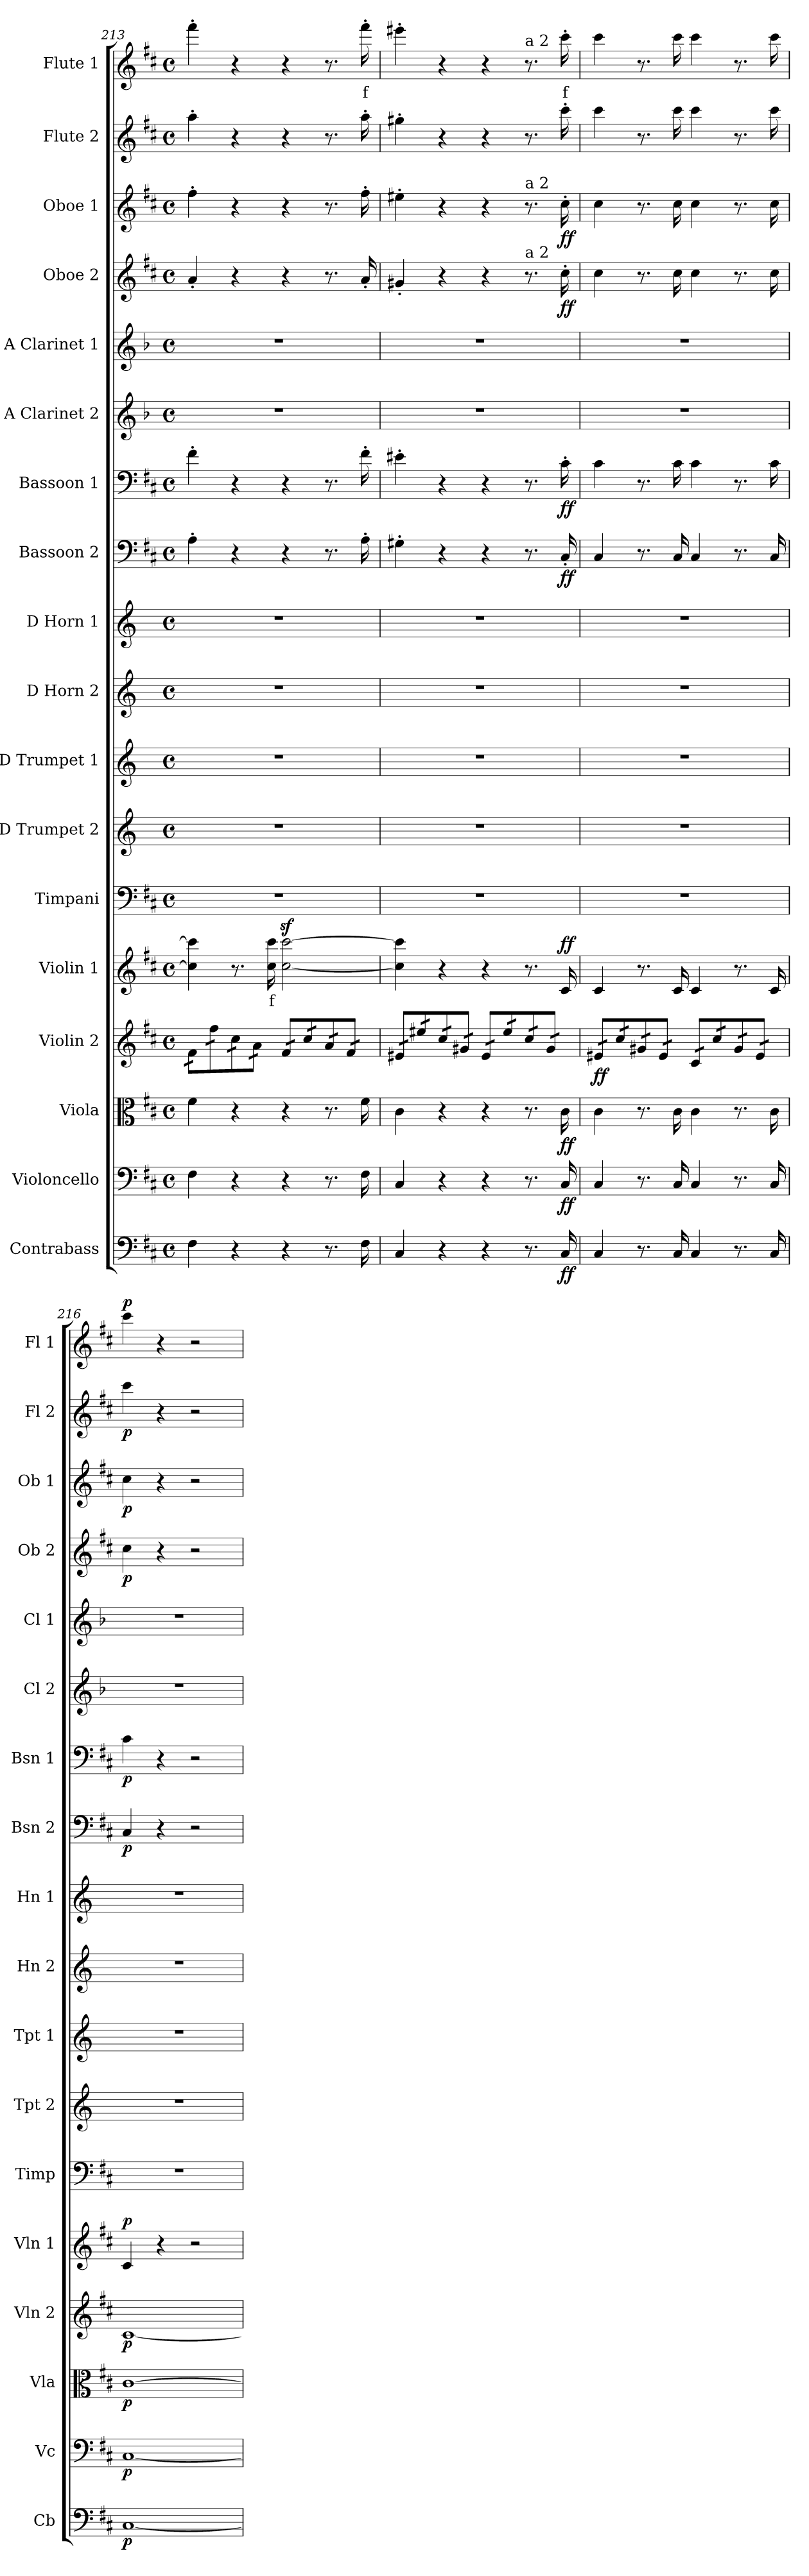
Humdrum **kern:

**kern	**dynam	**kern	**dynam	**kern	**dynam	**kern	**dynam	**kern	**text	**dynam	**kern	**kern	**kern	**kern	**kern	**kern	**dynam	**kern	**dynam	**kern	**kern	**kern	**dynam	**kern	**dynam	**kern	**dynam	**kern	**text	**dynam
*part18	*part18	*part17	*part17	*part16	*part16	*part15	*part15	*part14	*part14	*part14	*part13	*part12	*part11	*part10	*part9	*part8	*part8	*part7	*part7	*part6	*part5	*part4	*part4	*part3	*part3	*part2	*part2	*part1	*part1	*part1
*staff18	*staff18	*staff17	*staff17	*staff16	*staff16	*staff15	*staff15	*staff14	*staff14	*staff14	*staff13	*staff12	*staff11	*staff10	*staff9	*staff8	*staff8	*staff7	*staff7	*staff6	*staff5	*staff4	*staff4	*staff3	*staff3	*staff2	*staff2	*staff1	*staff1	*staff1
*I"Contrabass	*	*I"Violoncello	*	*I"Viola	*	*I"Violin 2	*	*I"Violin 1	*	*	*I"Timpani	*I"D Trumpet 2	*I"D Trumpet 1	*I"D Horn 2	*I"D Horn 1	*I"Bassoon 2	*	*I"Bassoon 1	*	*I"A Clarinet 2	*I"A Clarinet 1	*I"Oboe 2	*	*I"Oboe 1	*	*I"Flute 2	*	*I"Flute 1	*	*
*I'Cb	*	*I'Vc	*	*I'Vla	*	*I'Vln 2	*	*I'Vln 1	*	*	*I'Timp	*I'Tpt 2	*I'Tpt 1	*I'Hn 2	*I'Hn 1	*I'Bsn 2	*	*I'Bsn 1	*	*I'Cl 2	*I'Cl 1	*I'Ob 2	*	*I'Ob 1	*	*I'Fl 2	*	*I'Fl 1	*	*
!!LO:PB:g=z
*clefF4	*	*clefF4	*	*clefC3	*	*clefG2	*	*clefG2	*	*	*clefF4	*clefG2	*clefG2	*clefG2	*clefG2	*clefF4	*	*clefF4	*	*clefG2	*clefG2	*clefG2	*	*clefG2	*	*clefG2	*	*clefG2	*	*
*ITrd7c12	*	*	*	*	*	*	*	*	*	*	*	*ITrd-1c-2	*ITrd-1c-2	*ITrd6c10	*ITrd6c10	*	*	*	*	*ITrd2c3	*ITrd2c3	*	*	*	*	*	*	*	*	*
*k[f#c#]	*	*k[f#c#]	*	*k[f#c#]	*	*k[f#c#]	*	*k[f#c#]	*	*	*k[f#c#]	*k[f#c#]	*k[f#c#]	*k[f#c#]	*k[f#c#]	*k[f#c#]	*	*k[f#c#]	*	*k[f#c#]	*k[f#c#]	*k[f#c#]	*	*k[f#c#]	*	*k[f#c#]	*	*k[f#c#]	*	*
*M4/4	*	*M4/4	*	*M4/4	*	*M4/4	*	*M4/4	*	*	*M4/4	*M4/4	*M4/4	*M4/4	*M4/4	*M4/4	*	*M4/4	*	*M4/4	*M4/4	*M4/4	*	*M4/4	*	*M4/4	*	*M4/4	*	*
*met(c)	*	*met(c)	*	*met(c)	*	*met(c)	*	*met(c)	*	*	*met(c)	*met(c)	*met(c)	*met(c)	*met(c)	*met(c)	*	*met(c)	*	*met(c)	*met(c)	*met(c)	*	*met(c)	*	*met(c)	*	*met(c)	*	*
=213	=213	=213	=213	=213	=213	=213	=213	=213	=213	=213	=213	=213	=213	=213	=213	=213	=213	=213	=213	=213	=213	=213	=213	=213	=213	=213	=213	=213	=213	=213
*	*	*	*	*	*	*tremolo	*	*	*	*	*	*	*	*	*	*	*	*	*	*	*	*	*	*	*	*	*	*	*	*
4FF#\	.	4F#\	.	4f#\	.	16f#\LL	.	4cc#\] 4ccc#\]	.	.	1r	1r	1r	1r	1r	4A'\	.	4f#'\	.	1r	1r	4a'/	.	4ff#'\	.	4aa'\	.	4fff#'\	.	.
.	.	.	.	.	.	16f#\	.	.	.	.	.	.	.	.	.	.	.	.	.	.	.	.	.	.	.	.	.	.	.	.
.	.	.	.	.	.	16ff#\	.	.	.	.	.	.	.	.	.	.	.	.	.	.	.	.	.	.	.	.	.	.	.	.
.	.	.	.	.	.	16ff#\	.	.	.	.	.	.	.	.	.	.	.	.	.	.	.	.	.	.	.	.	.	.	.	.
4r	.	4r	.	4r	.	16cc#\	.	8.r	.	.	.	.	.	.	.	4r	.	4r	.	.	.	4r	.	4r	.	4r	.	4r	.	.
.	.	.	.	.	.	16cc#\	.	.	.	.	.	.	.	.	.	.	.	.	.	.	.	.	.	.	.	.	.	.	.	.
.	.	.	.	.	.	16a\	.	.	.	.	.	.	.	.	.	.	.	.	.	.	.	.	.	.	.	.	.	.	.	.
!	!	!	!	!	!	!	!	!	!LO:LY:b:color=#FF0000	!	!	!	!	!	!	!	!	!	!	!	!	!	!	!	!	!	!	!	!	!
.	.	.	.	.	.	16a\JJ	.	16cc#\ 16ccc#\	f	.	.	.	.	.	.	.	.	.	.	.	.	.	.	.	.	.	.	.	.	.
4r	.	4r	.	4r	.	16f#/LL	.	[2cc#\z< [2ccc#\z<	.	.	.	.	.	.	.	4r	.	4r	.	.	.	4r	.	4r	.	4r	.	4r	.	.
.	.	.	.	.	.	16f#/	.	.	.	.	.	.	.	.	.	.	.	.	.	.	.	.	.	.	.	.	.	.	.	.
.	.	.	.	.	.	16cc#/	.	.	.	.	.	.	.	.	.	.	.	.	.	.	.	.	.	.	.	.	.	.	.	.
.	.	.	.	.	.	16cc#/	.	.	.	.	.	.	.	.	.	.	.	.	.	.	.	.	.	.	.	.	.	.	.	.
8.r	.	8.r	.	8.r	.	16a/	.	.	.	.	.	.	.	.	.	8.r	.	8.r	.	.	.	8.r	.	8.r	.	8.r	.	8.r	.	.
.	.	.	.	.	.	16a/	.	.	.	.	.	.	.	.	.	.	.	.	.	.	.	.	.	.	.	.	.	.	.	.
.	.	.	.	.	.	16f#/	.	.	.	.	.	.	.	.	.	.	.	.	.	.	.	.	.	.	.	.	.	.	.	.
!	!	!	!	!	!	!	!	!	!	!	!	!	!	!	!	!	!	!	!	!	!	!	!	!	!	!	!	!	!LO:LY:b:color=#FF0000	!
16FF#\	.	16F#\	.	16f#\	.	16f#/JJ	.	.	.	.	.	.	.	.	.	16A'\	.	16f#'\	.	.	.	16a'/	.	16ff#'\	.	16aa'\	.	16fff#'\	f	.
=214	=214	=214	=214	=214	=214	=214	=214	=214	=214	=214	=214	=214	=214	=214	=214	=214	=214	=214	=214	=214	=214	=214	=214	=214	=214	=214	=214	=214	=214	=214
4CC#/	.	4C#/	.	4c#\	.	16e#X/LL	.	4cc#\] 4ccc#\]	.	.	1r	1r	1r	1r	1r	4G#X'\	.	4e#X'\	.	1r	1r	4g#X'/	.	4ee#X'\	.	4gg#X'\	.	4eee#X'\	.	.
.	.	.	.	.	.	16e#X/	.	.	.	.	.	.	.	.	.	.	.	.	.	.	.	.	.	.	.	.	.	.	.	.
.	.	.	.	.	.	16ee#X/	.	.	.	.	.	.	.	.	.	.	.	.	.	.	.	.	.	.	.	.	.	.	.	.
.	.	.	.	.	.	16ee#X/	.	.	.	.	.	.	.	.	.	.	.	.	.	.	.	.	.	.	.	.	.	.	.	.
4r	.	4r	.	4r	.	16cc#/	.	4r	.	.	.	.	.	.	.	4r	.	4r	.	.	.	4r	.	4r	.	4r	.	4r	.	.
.	.	.	.	.	.	16cc#/	.	.	.	.	.	.	.	.	.	.	.	.	.	.	.	.	.	.	.	.	.	.	.	.
.	.	.	.	.	.	16g#X/	.	.	.	.	.	.	.	.	.	.	.	.	.	.	.	.	.	.	.	.	.	.	.	.
.	.	.	.	.	.	16g#X/JJ	.	.	.	.	.	.	.	.	.	.	.	.	.	.	.	.	.	.	.	.	.	.	.	.
4r	.	4r	.	4r	.	16e#/LL	.	4r	.	.	.	.	.	.	.	4r	.	4r	.	.	.	4r	.	4r	.	4r	.	4r	.	.
.	.	.	.	.	.	16e#/	.	.	.	.	.	.	.	.	.	.	.	.	.	.	.	.	.	.	.	.	.	.	.	.
.	.	.	.	.	.	16ee#/	.	.	.	.	.	.	.	.	.	.	.	.	.	.	.	.	.	.	.	.	.	.	.	.
.	.	.	.	.	.	16ee#/	.	.	.	.	.	.	.	.	.	.	.	.	.	.	.	.	.	.	.	.	.	.	.	.
!	!	!	!	!	!	!	!	!	!	!	!	!	!	!	!	!	!	!	!	!	!	!	!	!	!	!	!	!LO:TX:a:t=a 2	!	!
!	!	!	!	!	!	!	!	!	!	!	!	!	!	!	!	!	!	!	!	!	!	!	!	!LO:TX:a:t=a 2	!	!	!	!	!	!
!	!	!	!	!	!	!	!	!	!	!	!	!	!	!	!	!	!	!	!	!	!	!LO:TX:a:t=a 2	!	!	!	!	!	!	!	!
8.r	.	8.r	.	8.r	.	16cc#/	.	8.r	.	.	.	.	.	.	.	8.r	.	8.r	.	.	.	8.r	.	8.r	.	8.r	.	8.r	.	.
.	.	.	.	.	.	16cc#/	.	.	.	.	.	.	.	.	.	.	.	.	.	.	.	.	.	.	.	.	.	.	.	.
.	.	.	.	.	.	16g#/	.	.	.	.	.	.	.	.	.	.	.	.	.	.	.	.	.	.	.	.	.	.	.	.
!	!LO:DY:b	!	!LO:DY:b	!	!LO:DY:b	!	!	!	!	!LO:DY:b	!	!	!	!	!	!	!LO:DY:b	!	!LO:DY:b	!	!	!	!LO:DY:b	!	!LO:DY:b	!	!	!	!LO:LY:b:color=#FF0000	!
16CC#/	ff	16C#/	ff	16c#\	ff	16g#/JJ	.	16c#/	.	ff	.	.	.	.	.	16C#'/	ff	16c#'\	ff	.	.	16cc#'\	ff	16cc#'\	ff	16ccc#'\	.	16ccc#'\	f	.
=215	=215	=215	=215	=215	=215	=215	=215	=215	=215	=215	=215	=215	=215	=215	=215	=215	=215	=215	=215	=215	=215	=215	=215	=215	=215	=215	=215	=215	=215	=215
!	!	!	!	!	!	!	!LO:DY:b	!	!	!	!	!	!	!	!	!	!	!	!	!	!	!	!	!	!	!	!	!	!	!
4CC#/	.	4C#/	.	4c#\	.	16e#X/LL	ff	4c#/	.	.	1r	1r	1r	1r	1r	4C#/	.	4c#\	.	1r	1r	4cc#\	.	4cc#\	.	4ccc#\	.	4ccc#\	.	.
.	.	.	.	.	.	16e#X/	.	.	.	.	.	.	.	.	.	.	.	.	.	.	.	.	.	.	.	.	.	.	.	.
.	.	.	.	.	.	16cc#/	.	.	.	.	.	.	.	.	.	.	.	.	.	.	.	.	.	.	.	.	.	.	.	.
.	.	.	.	.	.	16cc#/	.	.	.	.	.	.	.	.	.	.	.	.	.	.	.	.	.	.	.	.	.	.	.	.
8.r	.	8.r	.	8.r	.	16g#X/	.	8.r	.	.	.	.	.	.	.	8.r	.	8.r	.	.	.	8.r	.	8.r	.	8.r	.	8.r	.	.
.	.	.	.	.	.	16g#X/	.	.	.	.	.	.	.	.	.	.	.	.	.	.	.	.	.	.	.	.	.	.	.	.
.	.	.	.	.	.	16e#/	.	.	.	.	.	.	.	.	.	.	.	.	.	.	.	.	.	.	.	.	.	.	.	.
16CC#/	.	16C#/	.	16c#\	.	16e#/JJ	.	16c#/	.	.	.	.	.	.	.	16C#/	.	16c#\	.	.	.	16cc#\	.	16cc#\	.	16ccc#\	.	16ccc#\	.	.
4CC#/	.	4C#/	.	4c#\	.	16c#/LL	.	4c#/	.	.	.	.	.	.	.	4C#/	.	4c#\	.	.	.	4cc#\	.	4cc#\	.	4ccc#\	.	4ccc#\	.	.
.	.	.	.	.	.	16c#/	.	.	.	.	.	.	.	.	.	.	.	.	.	.	.	.	.	.	.	.	.	.	.	.
.	.	.	.	.	.	16cc#/	.	.	.	.	.	.	.	.	.	.	.	.	.	.	.	.	.	.	.	.	.	.	.	.
.	.	.	.	.	.	16cc#/	.	.	.	.	.	.	.	.	.	.	.	.	.	.	.	.	.	.	.	.	.	.	.	.
8.r	.	8.r	.	8.r	.	16g#/	.	8.r	.	.	.	.	.	.	.	8.r	.	8.r	.	.	.	8.r	.	8.r	.	8.r	.	8.r	.	.
.	.	.	.	.	.	16g#/	.	.	.	.	.	.	.	.	.	.	.	.	.	.	.	.	.	.	.	.	.	.	.	.
.	.	.	.	.	.	16e#/	.	.	.	.	.	.	.	.	.	.	.	.	.	.	.	.	.	.	.	.	.	.	.	.
16CC#/	.	16C#/	.	16c#\	.	16e#/JJ	.	16c#/	.	.	.	.	.	.	.	16C#/	.	16c#\	.	.	.	16cc#\	.	16cc#\	.	16ccc#\	.	16ccc#\	.	.
*	*	*	*	*	*	*Xtremolo	*	*	*	*	*	*	*	*	*	*	*	*	*	*	*	*	*	*	*	*	*	*	*	*
=216	=216	=216	=216	=216	=216	=216	=216	=216	=216	=216	=216	=216	=216	=216	=216	=216	=216	=216	=216	=216	=216	=216	=216	=216	=216	=216	=216	=216	=216	=216
!	!LO:DY:b	!	!LO:DY:b	!	!LO:DY:b	!	!LO:DY:b	!	!	!LO:DY:b	!	!	!	!	!	!	!LO:DY:b	!	!LO:DY:b	!	!	!	!LO:DY:b	!	!LO:DY:b	!	!LO:DY:b	!	!	!LO:DY:b
[1CC#	p	[1C#	p	[1c#	p	[1c#	p	4c#/	.	p	1r	1r	1r	1r	1r	4C#/	p	4c#\	p	1r	1r	4cc#\	p	4cc#\	p	4ccc#\	p	4ccc#\	.	p
.	.	.	.	.	.	.	.	4r	.	.	.	.	.	.	.	4r	.	4r	.	.	.	4r	.	4r	.	4r	.	4r	.	.
.	.	.	.	.	.	.	.	2r	.	.	.	.	.	.	.	2r	.	2r	.	.	.	2r	.	2r	.	2r	.	2r	.	.
=	=	=	=	=	=	=	=	=	=	=	=	=	=	=	=	=	=	=	=	=	=	=	=	=	=	=	=	=	=	=
*-	*-	*-	*-	*-	*-	*-	*-	*-	*-	*-	*-	*-	*-	*-	*-	*-	*-	*-	*-	*-	*-	*-	*-	*-	*-	*-	*-	*-	*-	*-
